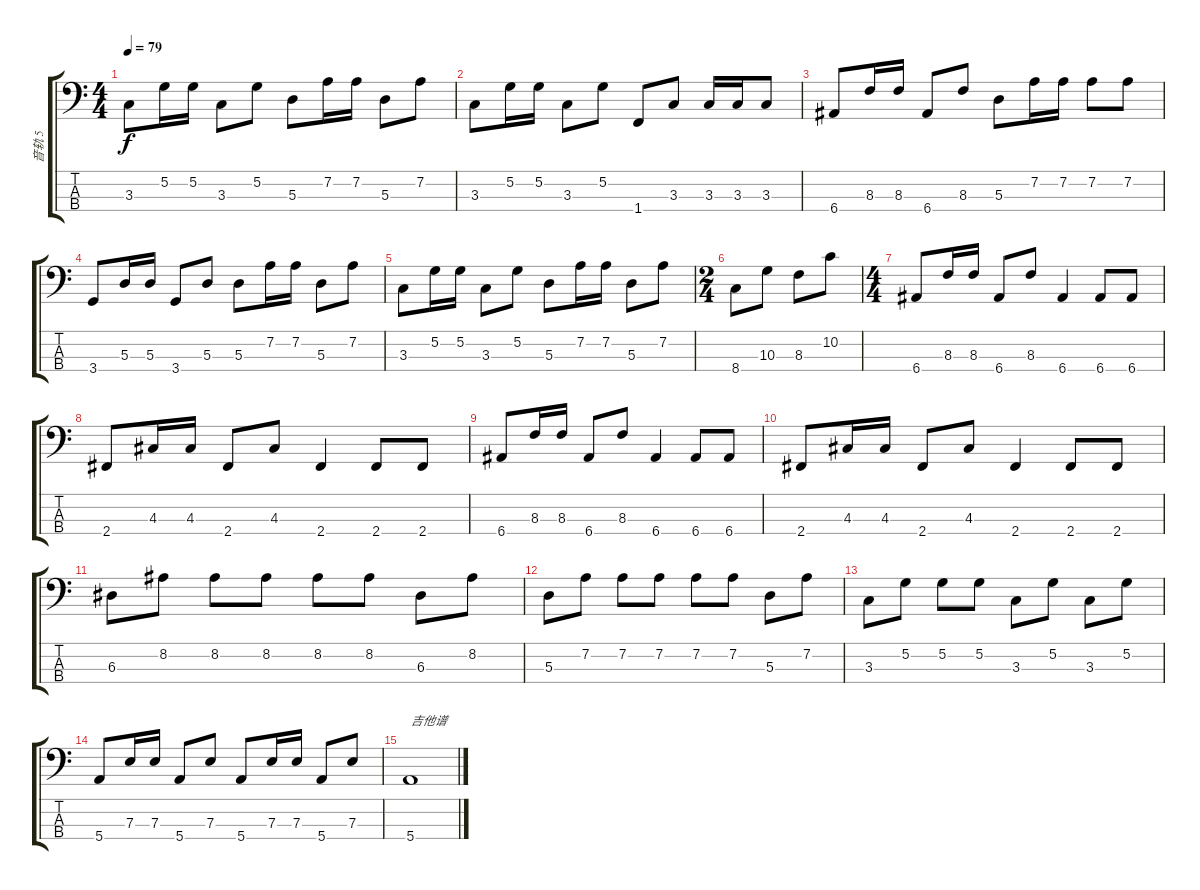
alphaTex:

\track ("音轨 5" "音轨 5") {instrument electricbassfinger}
\staff {score tabs}
\tuning (G2 D2 A1 E1) {hide}
\ts (4 4)
\tempo 79
\clef f4
\ks c
3.3.8{dy f} 5.2.16 5.2.16 3.3.8 5.2.8 5.3.8 7.2.16 7.2.16 5.3.8 7.2.8 |
3.3.8 5.2.16 5.2.16 3.3.8 5.2.8 1.4.8 3.3.8 3.3.16 3.3.16 3.3.8 |
6.4.8 8.3.16 8.3.16 6.4.8 8.3.8 5.3.8 7.2.16 7.2.16 7.2.8 7.2.8 |
3.4.8 5.3.16 5.3.16 3.4.8 5.3.8 5.3.8 7.2.16 7.2.16 5.3.8 7.2.8 |
3.3.8 5.2.16 5.2.16 3.3.8 5.2.8 5.3.8 7.2.16 7.2.16 5.3.8 7.2.8 |
\ts (2 4)
8.4.8 10.3.8 8.3.8 10.2.8 |
\ts (4 4)
6.4.8 8.3.16 8.3.16 6.4.8 8.3.8 6.4.4 6.4.8 6.4.8 |
2.4.8 4.3.16 4.3.16 2.4.8 4.3.8 2.4.4 2.4.8 2.4.8 |
6.4.8 8.3.16 8.3.16 6.4.8 8.3.8 6.4.4 6.4.8 6.4.8 |
2.4.8 4.3.16 4.3.16 2.4.8 4.3.8 2.4.4 2.4.8 2.4.8 |
6.3.8 8.2.8 8.2.8 8.2.8 8.2.8 8.2.8 6.3.8 8.2.8 |
5.3.8 7.2.8 7.2.8 7.2.8 7.2.8 7.2.8 5.3.8 7.2.8 |
3.3.8 5.2.8 5.2.8 5.2.8 3.3.8 5.2.8 3.3.8 5.2.8 |
5.4.8 7.3.16 7.3.16 5.4.8 7.3.8 5.4.8 7.3.16 7.3.16 5.4.8 7.3.8 |
5.4.1{txt "吉他谱"}
